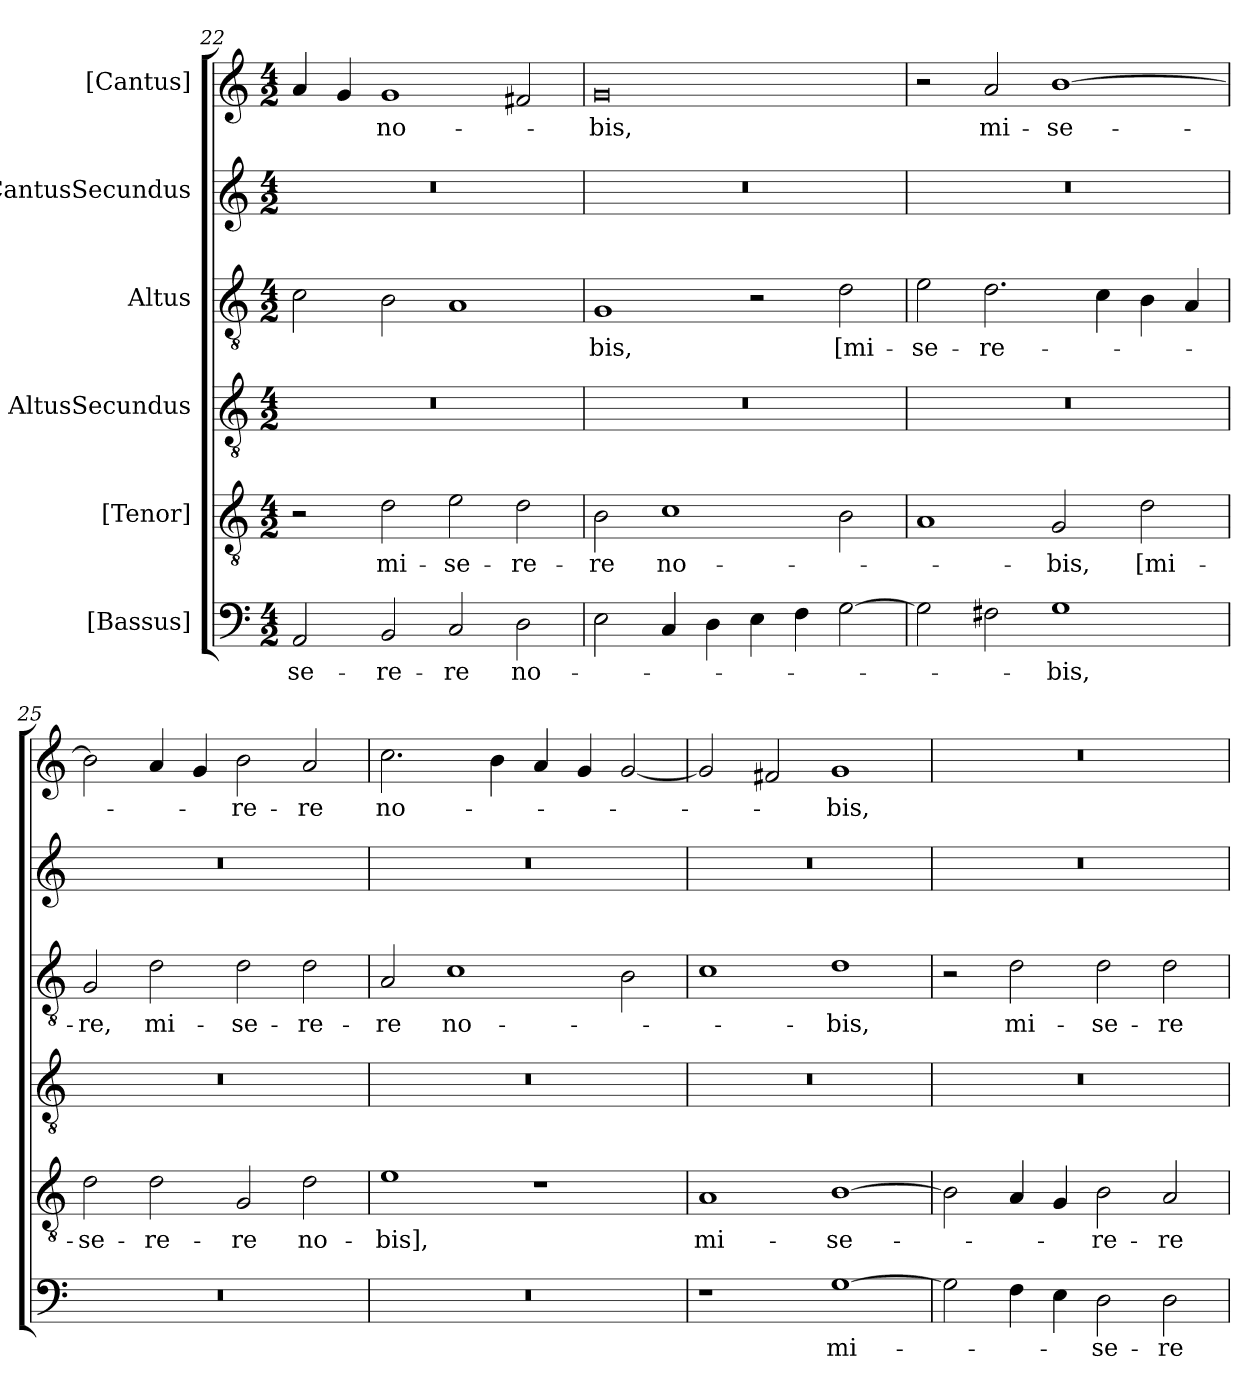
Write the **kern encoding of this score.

**kern	**text	**kern	**text	**kern	**kern	**text	**kern	**kern	**text
*part6	*part6	*part5	*part5	*part4	*part3	*part3	*part2	*part1	*part1
*staff6	*staff6	*staff5	*staff5	*staff4	*staff3	*staff3	*staff2	*staff1	*staff1
*I"[Bassus]	*	*I"[Tenor]	*	*I"AltusSecundus	*I"Altus	*	*I"CantusSecundus	*I"[Cantus]	*
*clefF4	*	*clefGv2	*	*clefGv2	*clefGv2	*	*clefG2	*clefG2	*
*k[]	*	*k[]	*	*k[]	*k[]	*	*k[]	*k[]	*
*M4/2	*	*M4/2	*	*M4/2	*M4/2	*	*M4/2	*M4/2	*
=22	=22	=22	=22	=22	=22	=22	=22	=22	=22
2AA/	-se-	2r	.	0r	2c\	.	0r	4a/	.
.	.	.	.	.	.	.	.	4g/	.
2BB/	-re-	2d\	mi-	.	2B\	.	.	1g/	no-
2C/	-re	2e\	-se-	.	1A/	.	.	.	.
2D\	no-	2d\	-re-	.	.	.	.	2f#X/	.
=23	=23	=23	=23	=23	=23	=23	=23	=23	=23
2E\	.	2B\	-re	0r	1G/	-bis,	0r	0g/	-bis,
4C/	.	1c\	no-	.	.	.	.	.	.
4D\	.	.	.	.	.	.	.	.	.
4E\	.	.	.	.	2r	.	.	.	.
4F\	.	.	.	.	.	.	.	.	.
[2G\	.	2B\	.	.	2d\	[mi-	.	.	.
=24	=24	=24	=24	=24	=24	=24	=24	=24	=24
2G\]	.	1A/	.	0r	2e\	-se-	0r	2r	.
2F#X\	.	.	.	.	2.d\	-re-	.	2a/	mi-
1G\	-bis,	2G/	-bis,	.	.	.	.	[1b\	-se-
.	.	.	.	.	4c\	.	.	.	.
.	.	2d\	[mi-	.	4B\	.	.	.	.
.	.	.	.	.	4A/	.	.	.	.
=25	=25	=25	=25	=25	=25	=25	=25	=25	=25
0r	.	2d\	-se-	0r	2G/	-re,	0r	2b\]	.
.	.	2d\	-re-	.	2d\	mi-	.	4a/	.
.	.	.	.	.	.	.	.	4g/	.
.	.	2G/	-re	.	2d\	-se-	.	2b\	-re-
.	.	2d\	no-	.	2d\	-re-	.	2a/	-re
=26	=26	=26	=26	=26	=26	=26	=26	=26	=26
0r	.	1e\	-bis],	0r	2A/	-re	0r	2.cc\	no-
.	.	.	.	.	1c\	no-	.	.	.
.	.	.	.	.	.	.	.	4b\	.
.	.	1r	.	.	.	.	.	4a/	.
.	.	.	.	.	.	.	.	4g/	.
.	.	.	.	.	2B\	.	.	[2g/	.
=27	=27	=27	=27	=27	=27	=27	=27	=27	=27
1r	.	1A/	mi-	0r	1c\	.	0r	2g/]	.
.	.	.	.	.	.	.	.	2f#X/	.
[1G\	mi-	[1B\	-se-	.	1d\	-bis,	.	1g/	-bis,
=28	=28	=28	=28	=28	=28	=28	=28	=28	=28
2G\]	.	2B\]	.	0r	2r	.	0r	0r	.
4F\	.	4A/	.	.	2d\	mi-	.	.	.
4E\	.	4G/	.	.	.	.	.	.	.
2D\	-se-	2B\	-re-	.	2d\	-se-	.	.	.
2D\	-re-	2A/	-re	.	2d\	-re-	.	.	.
=	=	=	=	=	=	=	=	=	=
*-	*-	*-	*-	*-	*-	*-	*-	*-	*-
